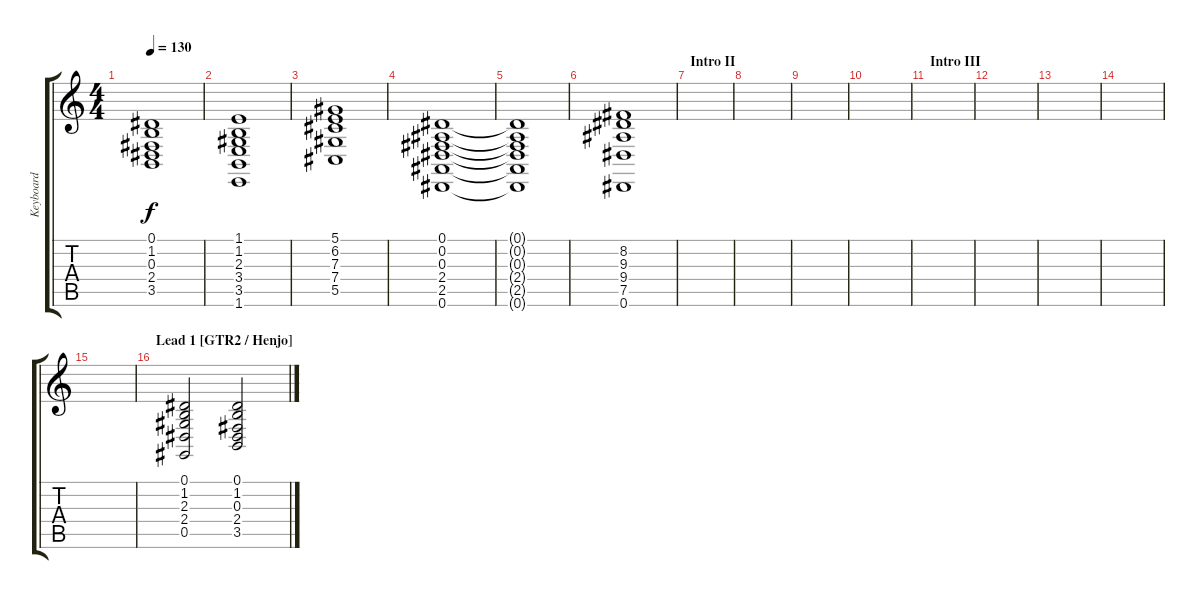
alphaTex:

\track ("Keyboard" "Keyboard") {instrument stringensemble1}
\staff {score tabs}
\tuning (Eb4 Bb3 Gb3 Db3 Ab2 Eb2) {hide}
\ts (4 4)
\tempo 130
\clef g2
\ks c
(0.1 1.2 0.3 2.4 3.5).1{dy f} |
(1.1 1.2 2.3 3.4 3.5 1.6).1 |
(5.1 6.2 7.3 7.4 5.5).1 |
(0.1 0.2 0.3 2.4 2.5 0.6).1 |
(0.1{t} 0.2{t} 0.3{t} 2.4{t} 2.5{t} 0.6{t}).1 |
(8.2 9.3 9.4 7.5 0.6).1 |
\section ("" "Intro II")
|
|
|
|
\section ("" "Intro III")
|
|
|
|
|
\section ("" "Lead 1 [GTR2 / Henjo]")
(0.1 1.2 2.3 2.4 0.5).2{instrument choiraahs} (0.1 1.2 0.3 2.4 3.5).2
